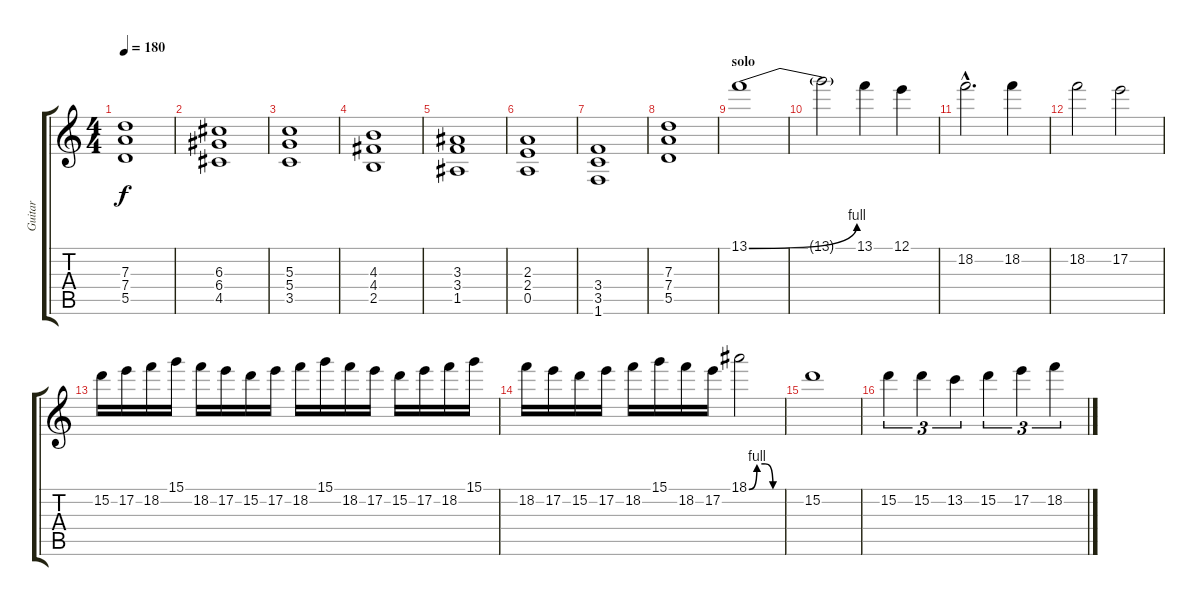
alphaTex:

\track ("Guitar" "Guitar") {instrument overdrivenguitar}
\staff {score tabs}
\tuning (E4 B3 G3 D3 A2 E2) {hide}
\ts (4 4)
\tempo 180
\clef g2
\ks c
(7.3 7.4 5.5).1{dy f} |
(6.3 6.4 4.5).1 |
(5.3 5.4 3.5).1 |
(4.3 4.4 2.5).1 |
(3.3 3.4 1.5).1 |
(2.3 2.4 0.5).1 |
(3.4 3.5 1.6).1 |
(7.3 7.4 5.5).1 |
\section ("" "solo")
13.1{be (bend 0 0 60 4)}.1 |
13.1{t}.2 13.1.4 12.1.4 |
18.2{hac}.2{d} 18.2.4 |
18.2.2 17.2.2 |
15.2.16 17.2.16 18.2.16 15.1.16 18.2.16 17.2.16 15.2.16 17.2.16 18.2.16 15.1.16 18.2.16 17.2.16 15.2.16 17.2.16 18.2.16 15.1.16 |
18.2.16 17.2.16 15.2.16 17.2.16 18.2.16 15.1.16 18.2.16 17.2.16 18.1{be (custom 0 0 15 4 30 4 45 0 60 0)}.2 |
15.2.1 |
15.2.4{tu (3 2)} 15.2.4{tu (3 2)} 13.2.4{tu (3 2)} 15.2.4{tu (3 2)} 17.2.4{tu (3 2)} 18.2.4{tu (3 2)}
